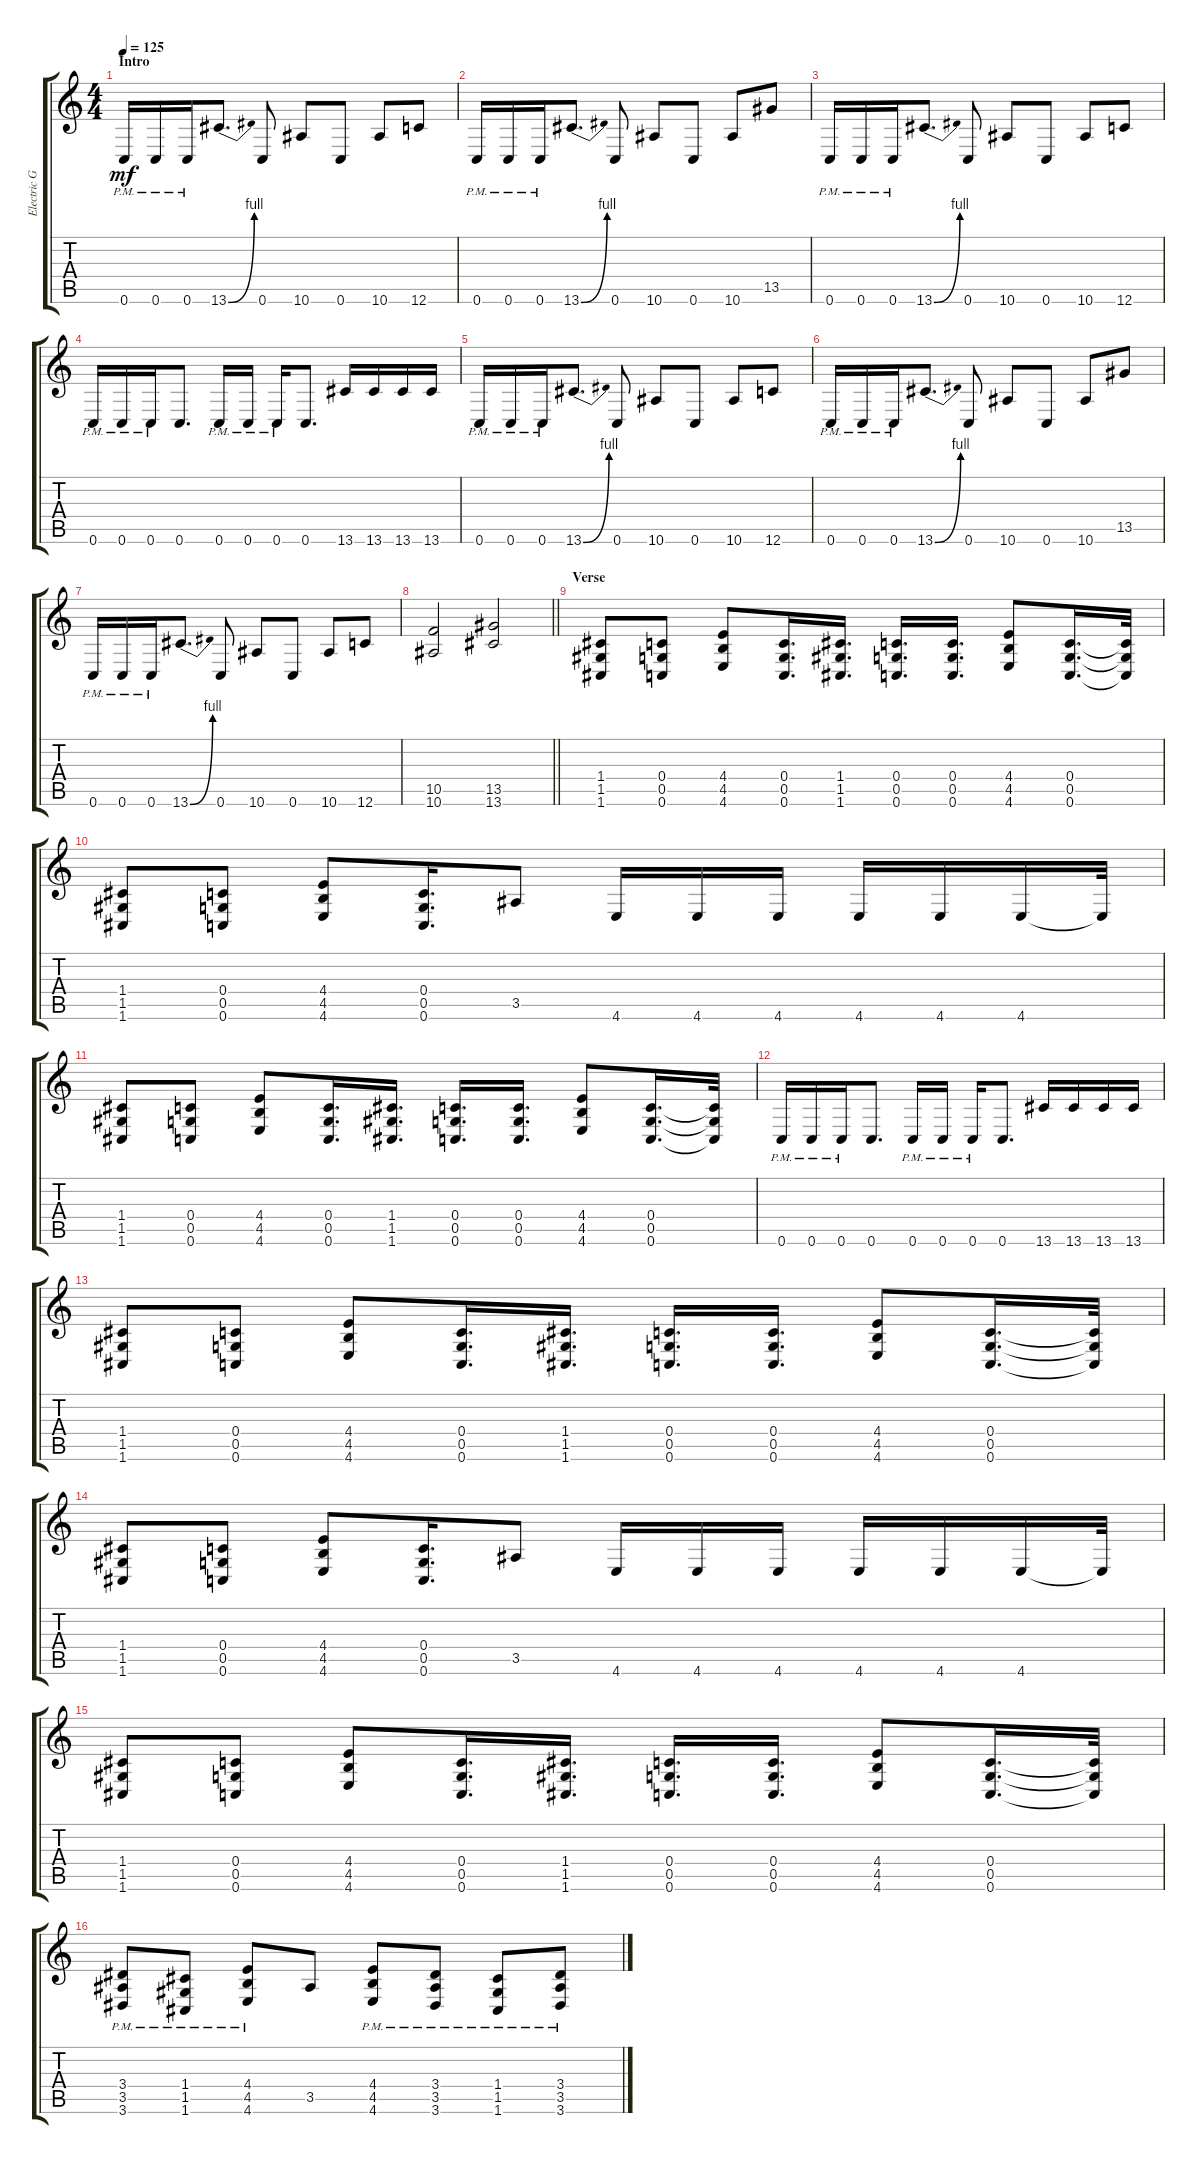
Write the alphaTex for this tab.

\track ("Electric Guitar" "Electric G") {instrument distortionguitar}
\staff {score tabs}
\tuning (D4 A3 F3 C3 G2 C2) {hide}
\ts (4 4)
\section ("" "Intro")
\tempo 125
\clef g2
\ks c
0.6{pm}.16{dy mf instrument distortionguitar} 0.6{pm}.16 0.6{pm}.16 13.6{be (bend 0 0 60 4)}.8{d} 0.6.8 10.6.8 0.6.8 10.6.8 12.6.8 |
0.6{pm}.16 0.6{pm}.16 0.6{pm}.16 13.6{be (bend 0 0 60 4)}.8{d} 0.6.8 10.6.8 0.6.8 10.6.8 13.5.8 |
0.6{pm}.16 0.6{pm}.16 0.6{pm}.16 13.6{be (bend 0 0 60 4)}.8{d} 0.6.8 10.6.8 0.6.8 10.6.8 12.6.8 |
0.6{pm}.16 0.6{pm}.16 0.6{pm}.16 0.6.8{d} 0.6{pm}.16 0.6{pm}.16 0.6{pm}.16 0.6.8{d} 13.6.16 13.6.16 13.6.16 13.6.16 |
0.6{pm}.16 0.6{pm}.16 0.6{pm}.16 13.6{be (bend 0 0 60 4)}.8{d} 0.6.8 10.6.8 0.6.8 10.6.8 12.6.8 |
0.6{pm}.16 0.6{pm}.16 0.6{pm}.16 13.6{be (bend 0 0 60 4)}.8{d} 0.6.8 10.6.8 0.6.8 10.6.8 13.5.8 |
0.6{pm}.16 0.6{pm}.16 0.6{pm}.16 13.6{be (bend 0 0 60 4)}.8{d} 0.6.8 10.6.8 0.6.8 10.6.8 12.6.8 |
\barLineRight lightlight
(10.5 10.6).2 (13.5 13.6).2 |
\section ("" "Verse")
(1.4 1.5 1.6).8 (0.4 0.5 0.6).8 (4.4 4.5 4.6).8 (0.4 0.5 0.6).16{d} (1.4 1.5 1.6).16{d} (0.4 0.5 0.6).16{d} (0.4 0.5 0.6).16{d} (4.4 4.5 4.6).8 (0.4 0.5 0.6).16{d} (0.4{t} 0.5{t} 0.6{t}).32 |
(1.4 1.5 1.6).8 (0.4 0.5 0.6).8 (4.4 4.5 4.6).8 (0.4 0.5 0.6).16{d} 3.5.8 4.6.16 4.6.16 4.6.16 4.6.16 4.6.16 4.6.16 4.6{t}.32 |
(1.4 1.5 1.6).8 (0.4 0.5 0.6).8 (4.4 4.5 4.6).8 (0.4 0.5 0.6).16{d} (1.4 1.5 1.6).16{d} (0.4 0.5 0.6).16{d} (0.4 0.5 0.6).16{d} (4.4 4.5 4.6).8 (0.4 0.5 0.6).16{d} (0.4{t} 0.5{t} 0.6{t}).32 |
0.6{pm}.16 0.6{pm}.16 0.6{pm}.16 0.6.8{d} 0.6{pm}.16 0.6{pm}.16 0.6{pm}.16 0.6.8{d} 13.6.16 13.6.16 13.6.16 13.6.16 |
(1.4 1.5 1.6).8 (0.4 0.5 0.6).8 (4.4 4.5 4.6).8 (0.4 0.5 0.6).16{d} (1.4 1.5 1.6).16{d} (0.4 0.5 0.6).16{d} (0.4 0.5 0.6).16{d} (4.4 4.5 4.6).8 (0.4 0.5 0.6).16{d} (0.4{t} 0.5{t} 0.6{t}).32 |
(1.4 1.5 1.6).8 (0.4 0.5 0.6).8 (4.4 4.5 4.6).8 (0.4 0.5 0.6).16{d} 3.5.8 4.6.16 4.6.16 4.6.16 4.6.16 4.6.16 4.6.16 4.6{t}.32 |
(1.4 1.5 1.6).8 (0.4 0.5 0.6).8 (4.4 4.5 4.6).8 (0.4 0.5 0.6).16{d} (1.4 1.5 1.6).16{d} (0.4 0.5 0.6).16{d} (0.4 0.5 0.6).16{d} (4.4 4.5 4.6).8 (0.4 0.5 0.6).16{d} (0.4{t} 0.5{t} 0.6{t}).32 |
(3.4 3.5{pm} 3.6{pm}).8 (1.4 1.5{pm} 1.6{pm}).8 (4.4 4.5{pm} 4.6{pm}).8 3.5.8 (4.4 4.5{pm} 4.6{pm}).8 (3.4 3.5{pm} 3.6{pm}).8 (1.4 1.5{pm} 1.6{pm}).8 (3.4 3.5{pm} 3.6{pm}).8
